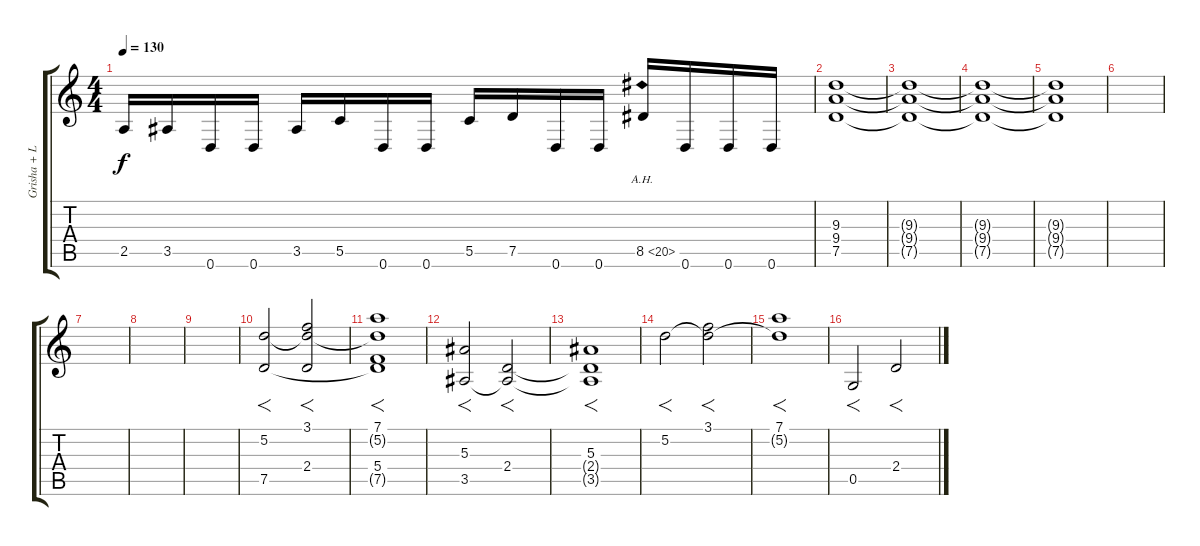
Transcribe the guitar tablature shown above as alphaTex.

\track ("Grisha + Lyric" "Grisha + L") {instrument distortionguitar}
\staff {score tabs}
\tuning (D4 A3 F3 C3 G2 D2) {hide}
\ts (4 4)
\tempo 130
\clef g2
\ks c
2.5.16{dy f} 3.5.16 0.6.16 0.6.16 3.5.16 5.5.16 0.6.16 0.6.16 5.5.16 7.5.16 0.6.16 0.6.16 8.5{ah 12}.16 0.6.16 0.6.16 0.6.16 |
(9.3 9.4 7.5).1{volume 0} |
(9.3{t} 9.4{t} 7.5{t}).1 |
(9.3{t} 9.4{t} 7.5{t}).1 |
(9.3{t} 9.4{t} 7.5{t}).1 |
|
|
|
|
(5.2 7.5).2{f} (3.1 5.2{t} 2.4).2{f} |
(7.1 5.2{t} 5.4 7.5{t}).1{f} |
(5.3 3.5).2{f} (2.4 3.5{t}).2{f} |
(5.3 2.4{t} 3.5{t}).1{f} |
5.2.2{f} (3.1 5.2{t}).2{f} |
(7.1 5.2{t}).1{f} |
0.5.2{f} 2.4.2{f}
